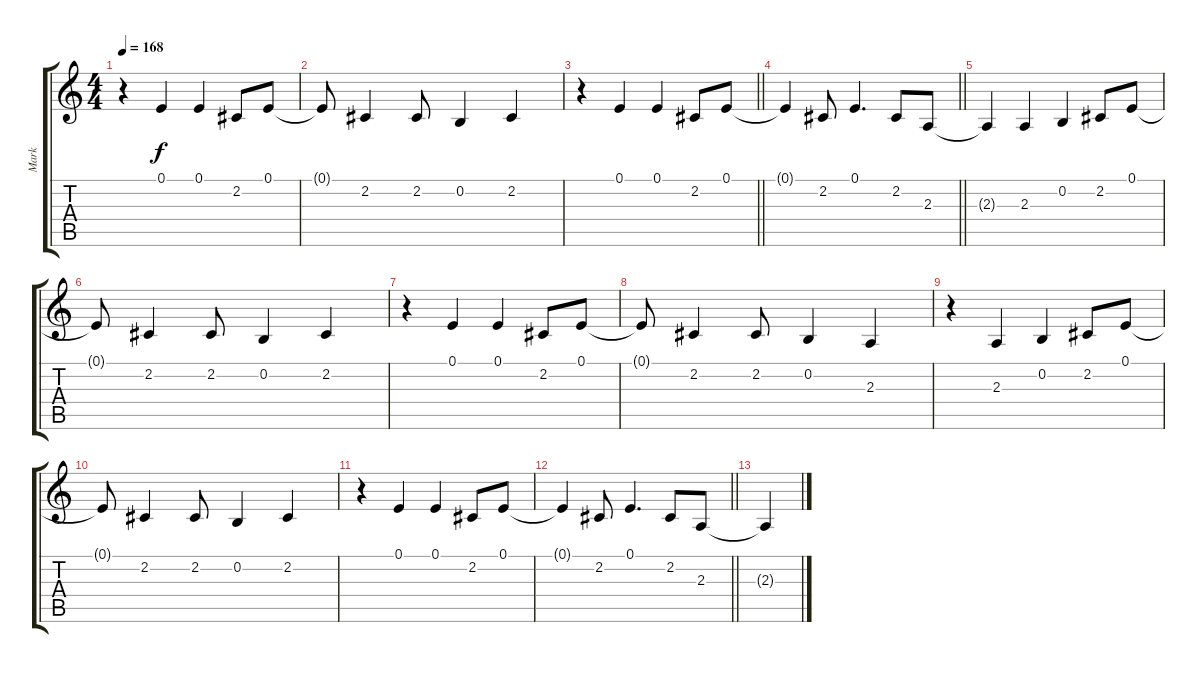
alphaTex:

\track ("Mark" "Mark") {instrument baritonesax}
\staff {score tabs}
\tuning (E4 B3 G3 D3 A2 E2) {hide}
\ts (4 4)
\tempo 168
\clef g2
\ks c
r.4{dy f} 0.1.4 0.1.4 2.2.8 0.1.8 |
0.1{t}.8 2.2.4 2.2.8 0.2.4 2.2.4 |
\barLineRight lightlight
r.4 0.1.4 0.1.4 2.2.8 0.1.8 |
\barLineRight lightlight
0.1{t}.4 2.2.8 0.1.4{d} 2.2.8 2.3.8 |
\section ("" "")
2.3{t}.4 2.3.4 0.2.4 2.2.8 0.1.8 |
0.1{t}.8 2.2.4 2.2.8 0.2.4 2.2.4 |
r.4 0.1.4 0.1.4 2.2.8 0.1.8 |
0.1{t}.8 2.2.4 2.2.8 0.2.4 2.3.4 |
r.4 2.3.4 0.2.4 2.2.8 0.1.8 |
0.1{t}.8 2.2.4 2.2.8 0.2.4 2.2.4 |
r.4 0.1.4 0.1.4 2.2.8 0.1.8 |
\barLineRight lightlight
0.1{t}.4 2.2.8 0.1.4{d} 2.2.8 2.3.8 |
2.3{t}.4
